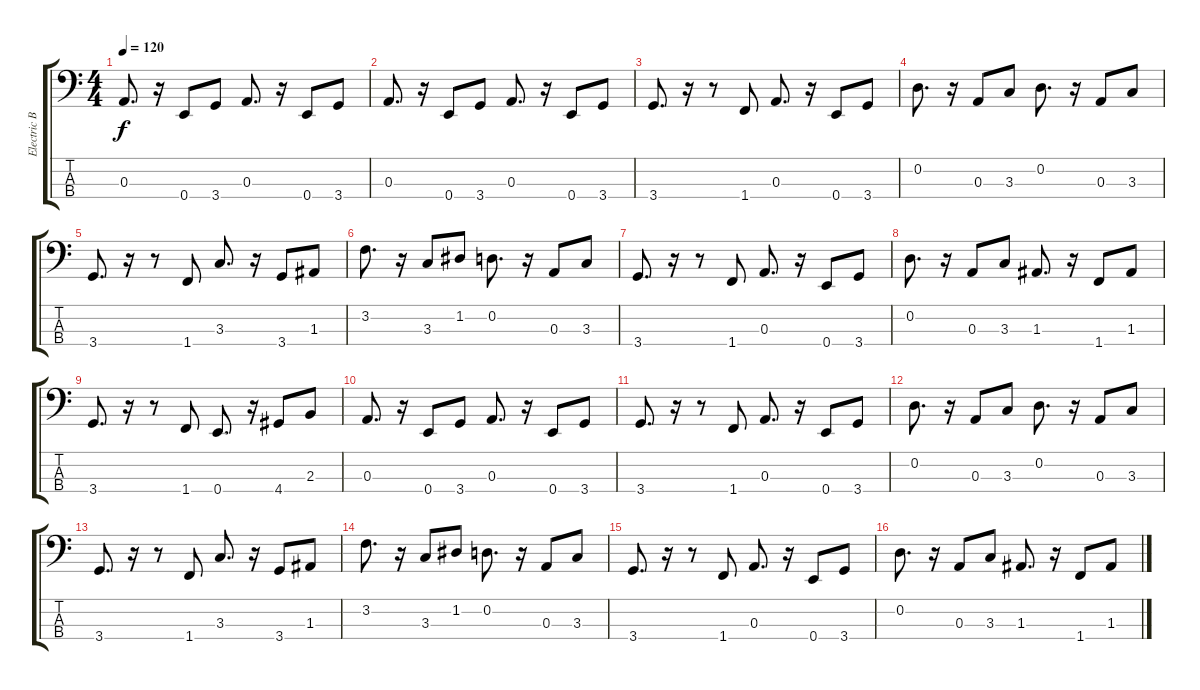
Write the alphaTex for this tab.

\track ("Electric Bass" "Electric B") {instrument electricbassfinger}
\staff {score tabs}
\tuning (G2 D2 A1 E1) {hide}
\ts (4 4)
\tempo 120
\clef f4
\ks c
0.3.8{d dy f} r.16 0.4.8 3.4.8 0.3.8{d} r.16 0.4.8 3.4.8 |
0.3.8{d} r.16 0.4.8 3.4.8 0.3.8{d} r.16 0.4.8 3.4.8 |
3.4.8{d} r.16 r.8 1.4.8 0.3.8{d} r.16 0.4.8 3.4.8 |
0.2.8{d} r.16 0.3.8 3.3.8 0.2.8{d} r.16 0.3.8 3.3.8 |
3.4.8{d} r.16 r.8 1.4.8 3.3.8{d} r.16 3.4.8 1.3.8 |
3.2.8{d} r.16 3.3.8 1.2.8 0.2.8{d} r.16 0.3.8 3.3.8 |
3.4.8{d} r.16 r.8 1.4.8 0.3.8{d} r.16 0.4.8 3.4.8 |
0.2.8{d} r.16 0.3.8 3.3.8 1.3.8{d} r.16 1.4.8 1.3.8 |
3.4.8{d} r.16 r.8 1.4.8 0.4.8{d} r.16 4.4.8 2.3.8 |
0.3.8{d} r.16 0.4.8 3.4.8 0.3.8{d} r.16 0.4.8 3.4.8 |
3.4.8{d} r.16 r.8 1.4.8 0.3.8{d} r.16 0.4.8 3.4.8 |
0.2.8{d} r.16 0.3.8 3.3.8 0.2.8{d} r.16 0.3.8 3.3.8 |
3.4.8{d} r.16 r.8 1.4.8 3.3.8{d} r.16 3.4.8 1.3.8 |
3.2.8{d} r.16 3.3.8 1.2.8 0.2.8{d} r.16 0.3.8 3.3.8 |
3.4.8{d} r.16 r.8 1.4.8 0.3.8{d} r.16 0.4.8 3.4.8 |
0.2.8{d} r.16 0.3.8 3.3.8 1.3.8{d} r.16 1.4.8 1.3.8
